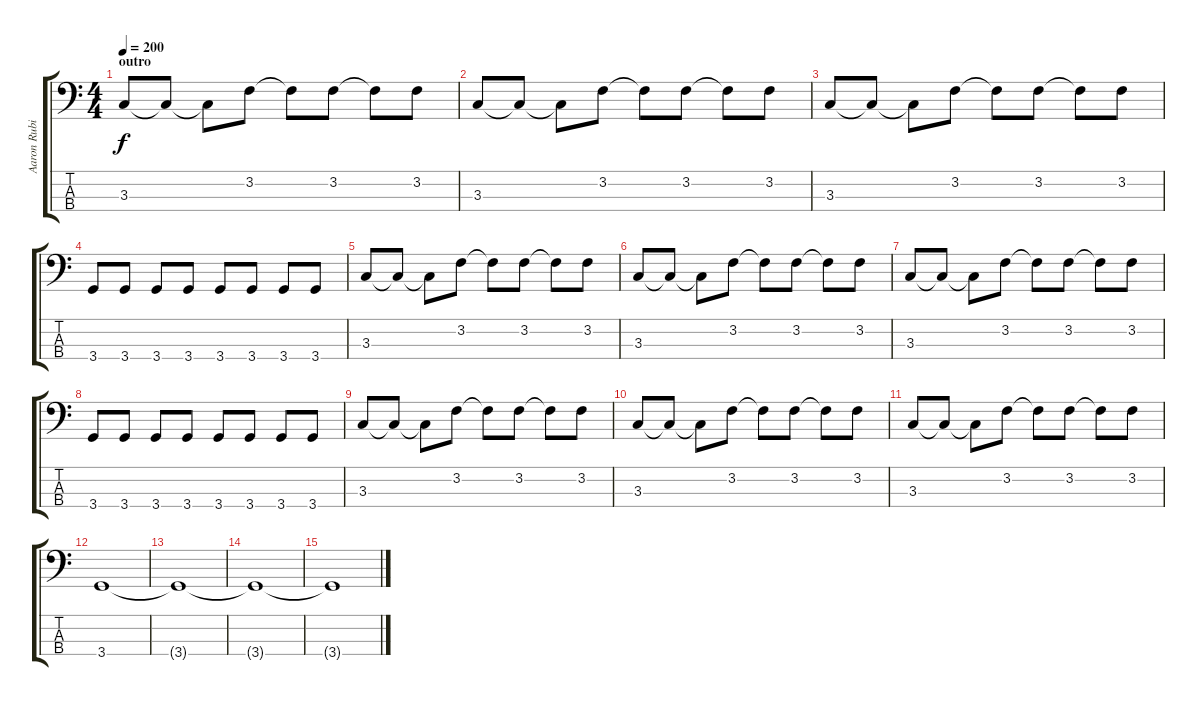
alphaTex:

\track ("Aaron Rubin - Bass" "Aaron Rubi") {instrument electricbassfinger}
\staff {score tabs}
\tuning (G2 D2 A1 E1) {hide}
\ts (4 4)
\section ("" "outro")
\tempo 200
\clef f4
\ks c
3.3.8{dy f} 3.3{t}.8 3.3{t}.8 3.2.8 3.2{t}.8 3.2.8 3.2{t}.8 3.2.8 |
3.3.8 3.3{t}.8 3.3{t}.8 3.2.8 3.2{t}.8 3.2.8 3.2{t}.8 3.2.8 |
3.3.8 3.3{t}.8 3.3{t}.8 3.2.8 3.2{t}.8 3.2.8 3.2{t}.8 3.2.8 |
3.4.8 3.4.8 3.4.8 3.4.8 3.4.8 3.4.8 3.4.8 3.4.8 |
3.3.8 3.3{t}.8 3.3{t}.8 3.2.8 3.2{t}.8 3.2.8 3.2{t}.8 3.2.8 |
3.3.8 3.3{t}.8 3.3{t}.8 3.2.8 3.2{t}.8 3.2.8 3.2{t}.8 3.2.8 |
3.3.8 3.3{t}.8 3.3{t}.8 3.2.8 3.2{t}.8 3.2.8 3.2{t}.8 3.2.8 |
3.4.8 3.4.8 3.4.8 3.4.8 3.4.8 3.4.8 3.4.8 3.4.8 |
3.3.8 3.3{t}.8 3.3{t}.8 3.2.8 3.2{t}.8 3.2.8 3.2{t}.8 3.2.8 |
3.3.8 3.3{t}.8 3.3{t}.8 3.2.8 3.2{t}.8 3.2.8 3.2{t}.8 3.2.8 |
3.3.8 3.3{t}.8 3.3{t}.8 3.2.8 3.2{t}.8 3.2.8 3.2{t}.8 3.2.8 |
3.4.1 |
3.4{t}.1 |
3.4{t}.1 |
3.4{t}.1
